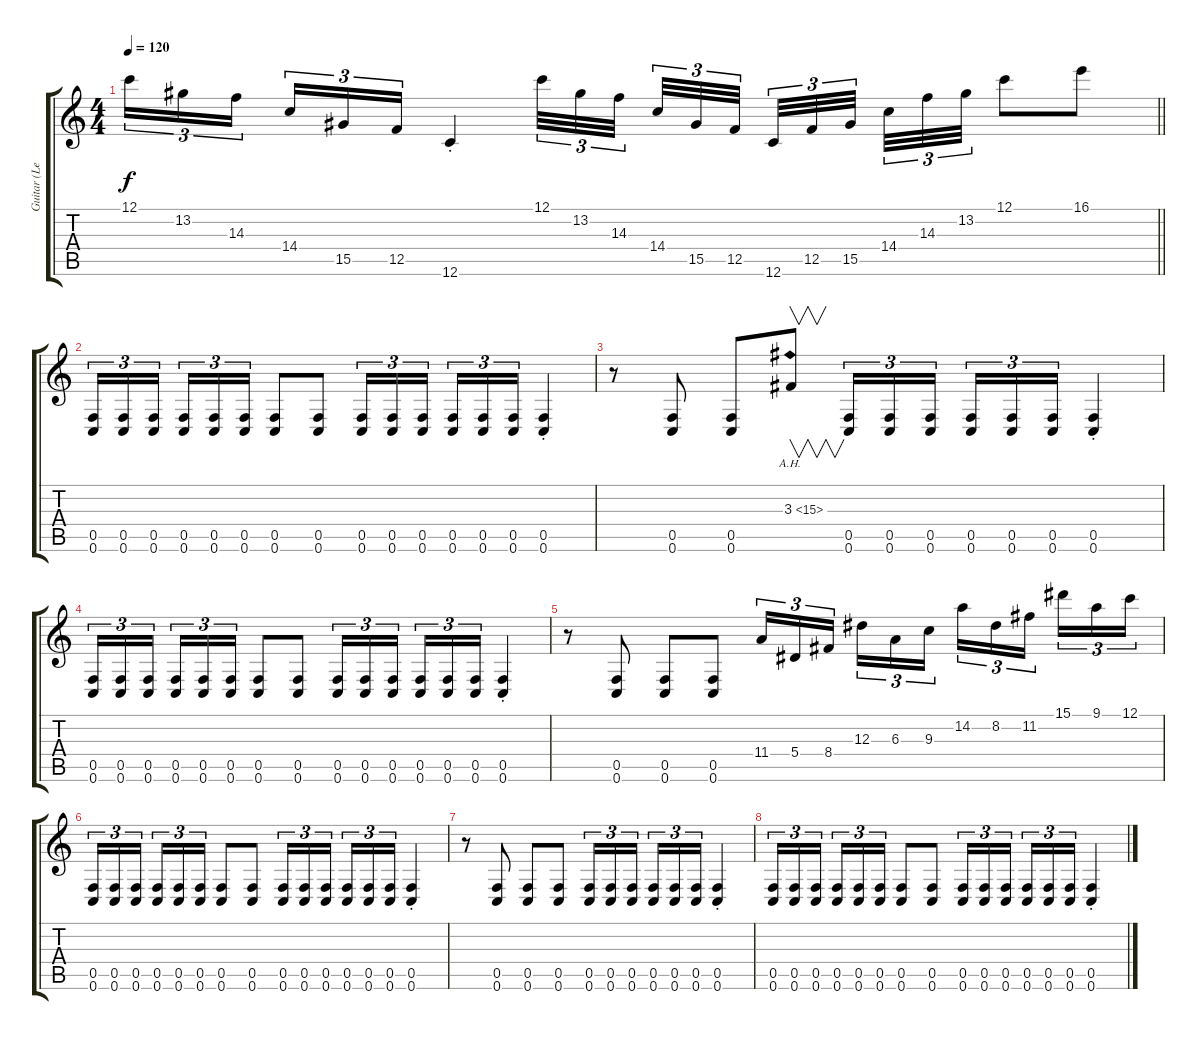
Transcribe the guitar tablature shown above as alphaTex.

\track ("Guitar (Left) - Kyle Moeller" "Guitar (Le") {instrument distortionguitar}
\staff {score tabs}
\tuning (C4 G3 Eb3 Bb2 F2 C2) {hide}
\ts (4 4)
\tempo 120
\clef g2
\barLineRight lightlight
\ks c
12.1.16{tu (3 2) dy f} 13.2.16{tu (3 2)} 14.3.16{tu (3 2) beam splitsecondary} 14.4.16{tu (3 2)} 15.5.16{tu (3 2)} 12.5.16{tu (3 2)} 12.6{st}.4 12.1.32{tu (3 2)} 13.2.32{tu (3 2)} 14.3.32{tu (3 2) beam splitsecondary} 14.4.32{tu (3 2)} 15.5.32{tu (3 2)} 12.5.32{tu (3 2) beam splitsecondary} 12.6.32{tu (3 2)} 12.5.32{tu (3 2)} 15.5.32{tu (3 2) beam splitsecondary} 14.4.32{tu (3 2)} 14.3.32{tu (3 2)} 13.2.32{tu (3 2)} 12.1.8 16.1.8 |
(0.5 0.6).16{tu (3 2)} (0.5 0.6).16{tu (3 2)} (0.5 0.6).16{tu (3 2) beam splitsecondary} (0.5 0.6).16{tu (3 2)} (0.5 0.6).16{tu (3 2)} (0.5 0.6).16{tu (3 2)} (0.5 0.6).8 (0.5 0.6).8 (0.5 0.6).16{tu (3 2)} (0.5 0.6).16{tu (3 2)} (0.5 0.6).16{tu (3 2) beam splitsecondary} (0.5 0.6).16{tu (3 2)} (0.5 0.6).16{tu (3 2)} (0.5 0.6).16{tu (3 2)} (0.5{st} 0.6{st}).4 |
r.8 (0.5 0.6).8 (0.5 0.6).8 3.3{ah 12}.8{v} (0.5 0.6).16{tu (3 2)} (0.5 0.6).16{tu (3 2)} (0.5 0.6).16{tu (3 2) beam splitsecondary} (0.5 0.6).16{tu (3 2)} (0.5 0.6).16{tu (3 2)} (0.5 0.6).16{tu (3 2)} (0.5{st} 0.6{st}).4 |
(0.5 0.6).16{tu (3 2)} (0.5 0.6).16{tu (3 2)} (0.5 0.6).16{tu (3 2) beam splitsecondary} (0.5 0.6).16{tu (3 2)} (0.5 0.6).16{tu (3 2)} (0.5 0.6).16{tu (3 2)} (0.5 0.6).8 (0.5 0.6).8 (0.5 0.6).16{tu (3 2)} (0.5 0.6).16{tu (3 2)} (0.5 0.6).16{tu (3 2) beam splitsecondary} (0.5 0.6).16{tu (3 2)} (0.5 0.6).16{tu (3 2)} (0.5 0.6).16{tu (3 2)} (0.5{st} 0.6{st}).4 |
r.8 (0.5 0.6).8 (0.5 0.6).8 (0.5 0.6).8 11.4.16{tu (3 2)} 5.4.16{tu (3 2)} 8.4.16{tu (3 2) beam splitsecondary} 12.3.16{tu (3 2)} 6.3.16{tu (3 2)} 9.3.16{tu (3 2)} 14.2.16{tu (3 2)} 8.2.16{tu (3 2)} 11.2.16{tu (3 2) beam splitsecondary} 15.1.16{tu (3 2)} 9.1.16{tu (3 2)} 12.1.16{tu (3 2)} |
(0.5 0.6).16{tu (3 2)} (0.5 0.6).16{tu (3 2)} (0.5 0.6).16{tu (3 2) beam splitsecondary} (0.5 0.6).16{tu (3 2)} (0.5 0.6).16{tu (3 2)} (0.5 0.6).16{tu (3 2)} (0.5 0.6).8 (0.5 0.6).8 (0.5 0.6).16{tu (3 2)} (0.5 0.6).16{tu (3 2)} (0.5 0.6).16{tu (3 2) beam splitsecondary} (0.5 0.6).16{tu (3 2)} (0.5 0.6).16{tu (3 2)} (0.5 0.6).16{tu (3 2)} (0.5{st} 0.6{st}).4 |
r.8 (0.5 0.6).8 (0.5 0.6).8 (0.5 0.6).8 (0.5 0.6).16{tu (3 2)} (0.5 0.6).16{tu (3 2)} (0.5 0.6).16{tu (3 2) beam splitsecondary} (0.5 0.6).16{tu (3 2)} (0.5 0.6).16{tu (3 2)} (0.5 0.6).16{tu (3 2)} (0.5{st} 0.6{st}).4 |
(0.5 0.6).16{tu (3 2)} (0.5 0.6).16{tu (3 2)} (0.5 0.6).16{tu (3 2) beam splitsecondary} (0.5 0.6).16{tu (3 2)} (0.5 0.6).16{tu (3 2)} (0.5 0.6).16{tu (3 2)} (0.5 0.6).8 (0.5 0.6).8 (0.5 0.6).16{tu (3 2)} (0.5 0.6).16{tu (3 2)} (0.5 0.6).16{tu (3 2) beam splitsecondary} (0.5 0.6).16{tu (3 2)} (0.5 0.6).16{tu (3 2)} (0.5 0.6).16{tu (3 2)} (0.5{st} 0.6{st}).4
